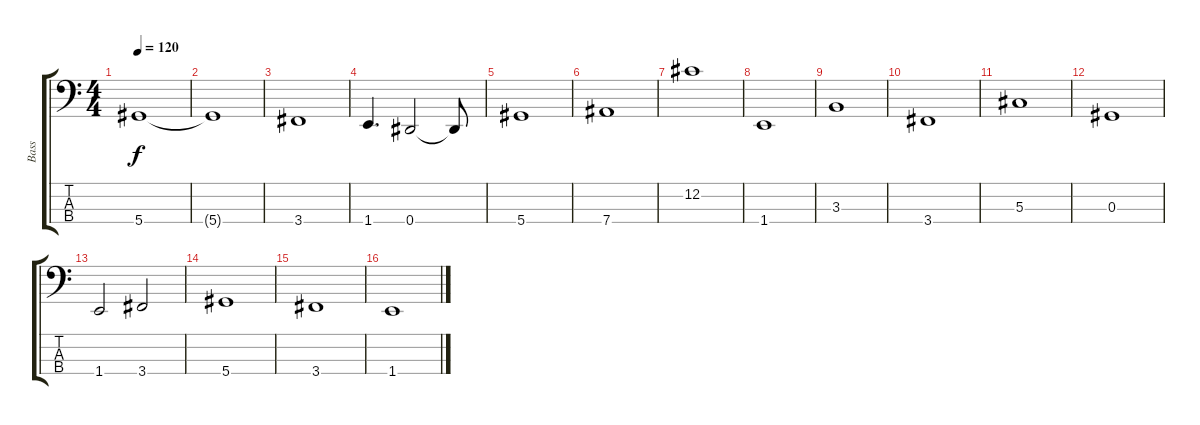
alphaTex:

\track ("Bass" "Bass") {instrument electricbassfinger}
\staff {score tabs}
\tuning (Gb2 Db2 Ab1 Eb1) {hide}
\ts (4 4)
\tempo 120
\clef f4
\ks c
5.4.1{dy f} |
5.4{t}.1 |
3.4.1 |
1.4.4{d} 0.4.2 0.4{t}.8 |
5.4.1 |
7.4.1 |
12.2.1 |
1.4.1 |
3.3.1 |
3.4.1 |
5.3.1 |
0.3.1 |
1.4.2 3.4.2 |
5.4.1 |
3.4.1 |
1.4.1
